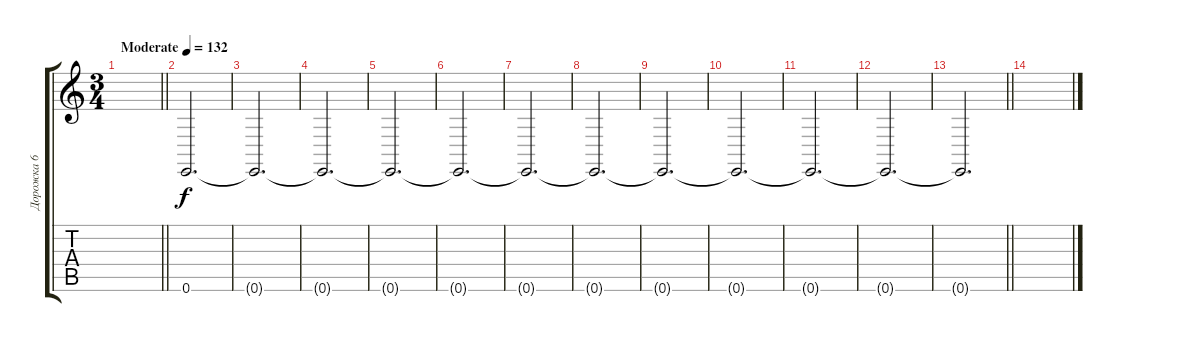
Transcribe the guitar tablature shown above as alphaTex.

\track ("Дорожка 6" "Дорожка 6") {instrument fiddle}
\staff {score tabs}
\tuning (E4 B3 G3 D3 A2 E2) {hide}
\ts (3 4)
\tempo (132 "Moderate")
\clef g2
\barLineRight lightlight
\ks c
|
\section ("" "")
0.6.2{d} |
0.6{t}.2{d} |
0.6{t}.2{d} |
0.6{t}.2{d} |
0.6{t}.2{d} |
0.6{t}.2{d} |
0.6{t}.2{d} |
0.6{t}.2{d} |
0.6{t}.2{d} |
0.6{t}.2{d} |
0.6{t}.2{d} |
\barLineRight lightlight
0.6{t}.2{d} |
\section ("" "")
